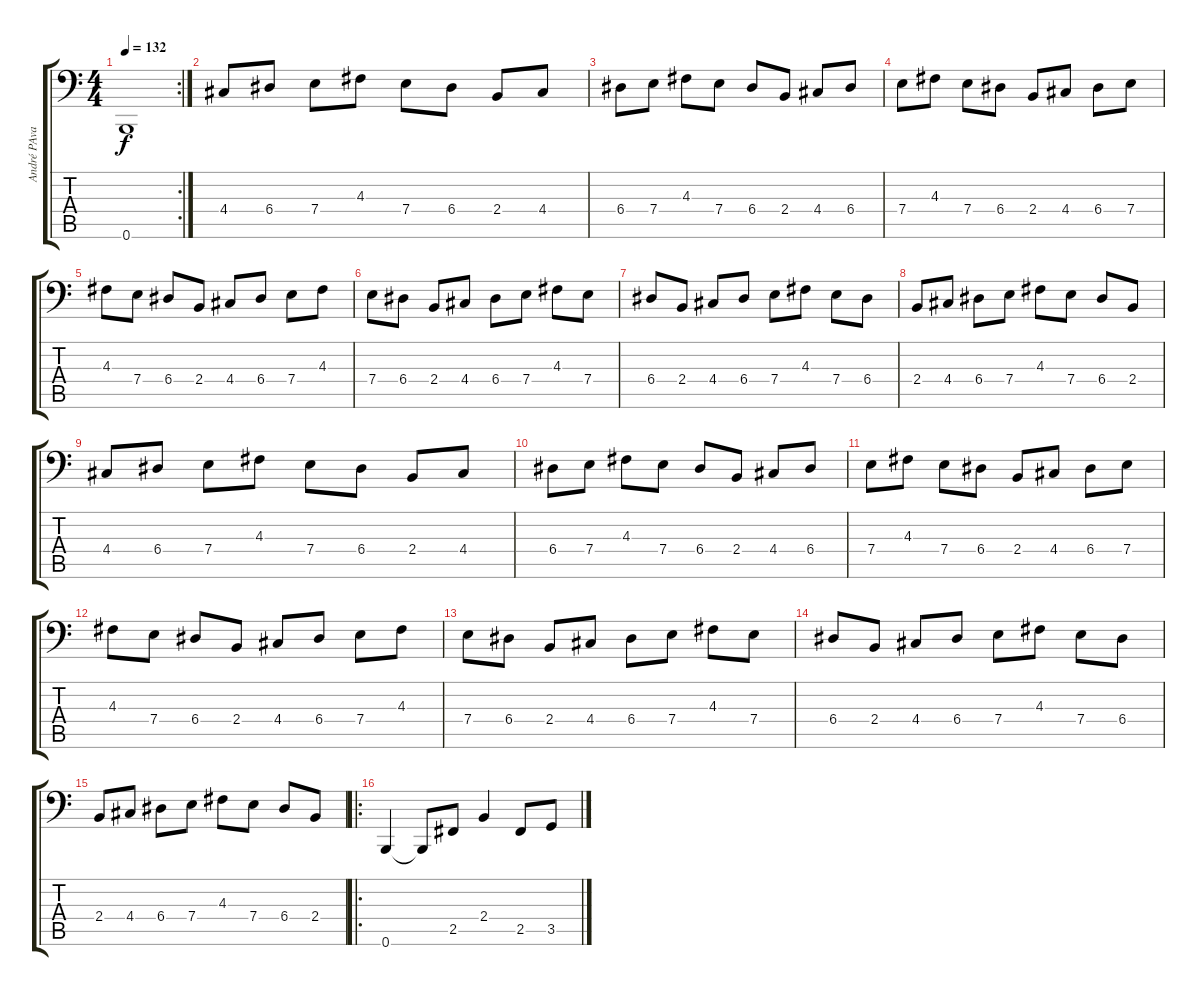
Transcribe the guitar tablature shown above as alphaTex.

\track ("André PAvani" "André PAva") {instrument electricbassfinger}
\staff {score tabs}
\tuning (C3 G2 D2 A1 E1 B0) {hide}
\rc 2
\ts (4 4)
\tempo 132
\clef f4
\ks c
0.6{t}.1{dy f} |
4.4.8 6.4.8 7.4.8 4.3.8 7.4.8 6.4.8 2.4.8 4.4.8 |
6.4.8 7.4.8 4.3.8 7.4.8 6.4.8 2.4.8 4.4.8 6.4.8 |
7.4.8 4.3.8 7.4.8 6.4.8 2.4.8 4.4.8 6.4.8 7.4.8 |
4.3.8 7.4.8 6.4.8 2.4.8 4.4.8 6.4.8 7.4.8 4.3.8 |
7.4.8 6.4.8 2.4.8 4.4.8 6.4.8 7.4.8 4.3.8 7.4.8 |
6.4.8 2.4.8 4.4.8 6.4.8 7.4.8 4.3.8 7.4.8 6.4.8 |
2.4.8 4.4.8 6.4.8 7.4.8 4.3.8 7.4.8 6.4.8 2.4.8 |
4.4.8 6.4.8 7.4.8 4.3.8 7.4.8 6.4.8 2.4.8 4.4.8 |
6.4.8 7.4.8 4.3.8 7.4.8 6.4.8 2.4.8 4.4.8 6.4.8 |
7.4.8 4.3.8 7.4.8 6.4.8 2.4.8 4.4.8 6.4.8 7.4.8 |
4.3.8 7.4.8 6.4.8 2.4.8 4.4.8 6.4.8 7.4.8 4.3.8 |
7.4.8 6.4.8 2.4.8 4.4.8 6.4.8 7.4.8 4.3.8 7.4.8 |
6.4.8 2.4.8 4.4.8 6.4.8 7.4.8 4.3.8 7.4.8 6.4.8 |
2.4.8 4.4.8 6.4.8 7.4.8 4.3.8 7.4.8 6.4.8 2.4.8 |
\ro
0.6.4 0.6{t}.8 2.5.8 2.4.4 2.5.8 3.5.8
